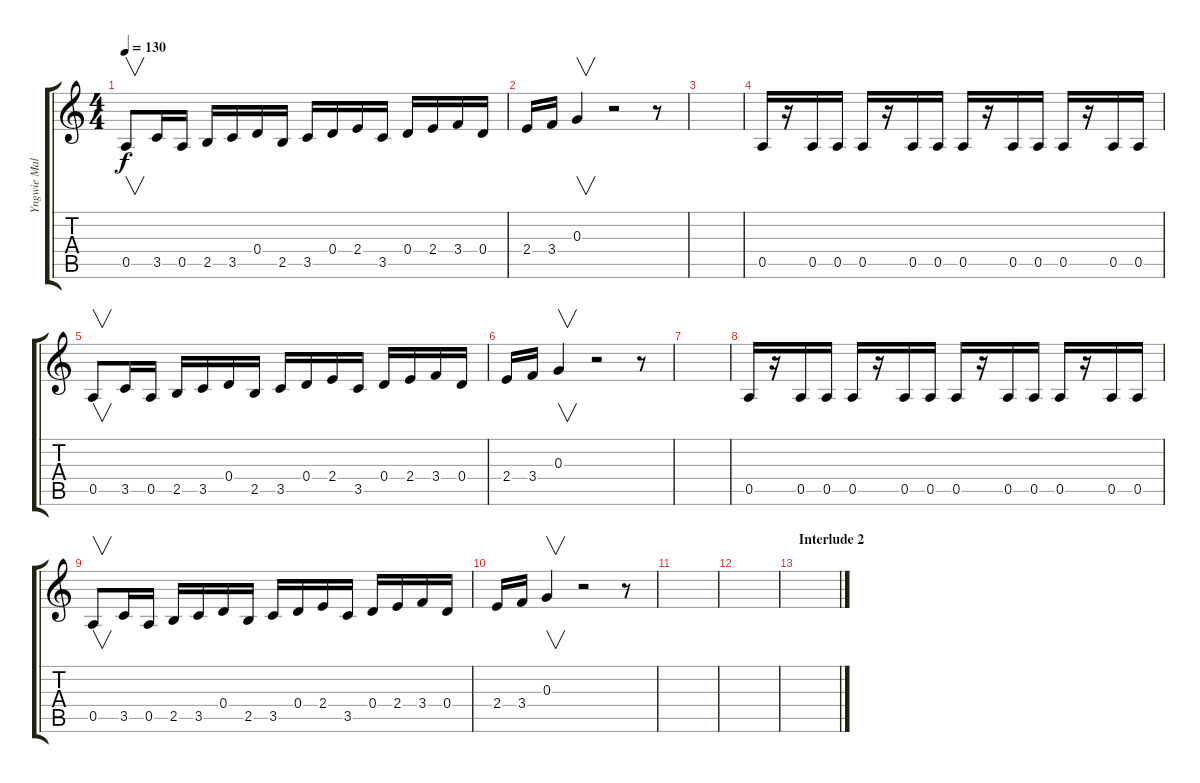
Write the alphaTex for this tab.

\track ("Yngwie Malmsteen (Solo)" "Yngwie Mal") {instrument distortionguitar}
\staff {score tabs}
\tuning (E4 B3 G3 D3 A2 E2) {hide}
\ts (4 4)
\tempo 130
\clef g2
\ks c
0.5.8{v dy f} 3.5.16 0.5.16 2.5.16 3.5.16 0.4.16 2.5.16 3.5.16 0.4.16 2.4.16 3.5.16 0.4.16 2.4.16 3.4.16 0.4.16 |
2.4.16 3.4.16 0.3.4{v} r.2 r.8 |
|
0.5.16 r.16 0.5.16 0.5.16 0.5.16 r.16 0.5.16 0.5.16 0.5.16 r.16 0.5.16 0.5.16 0.5.16 r.16 0.5.16 0.5.16 |
0.5.8{v} 3.5.16 0.5.16 2.5.16 3.5.16 0.4.16 2.5.16 3.5.16 0.4.16 2.4.16 3.5.16 0.4.16 2.4.16 3.4.16 0.4.16 |
2.4.16 3.4.16 0.3.4{v} r.2 r.8 |
|
0.5.16 r.16 0.5.16 0.5.16 0.5.16 r.16 0.5.16 0.5.16 0.5.16 r.16 0.5.16 0.5.16 0.5.16 r.16 0.5.16 0.5.16 |
0.5.8{v} 3.5.16 0.5.16 2.5.16 3.5.16 0.4.16 2.5.16 3.5.16 0.4.16 2.4.16 3.5.16 0.4.16 2.4.16 3.4.16 0.4.16 |
2.4.16 3.4.16 0.3.4{v} r.2 r.8 |
|
|
\section ("" "Interlude 2")
